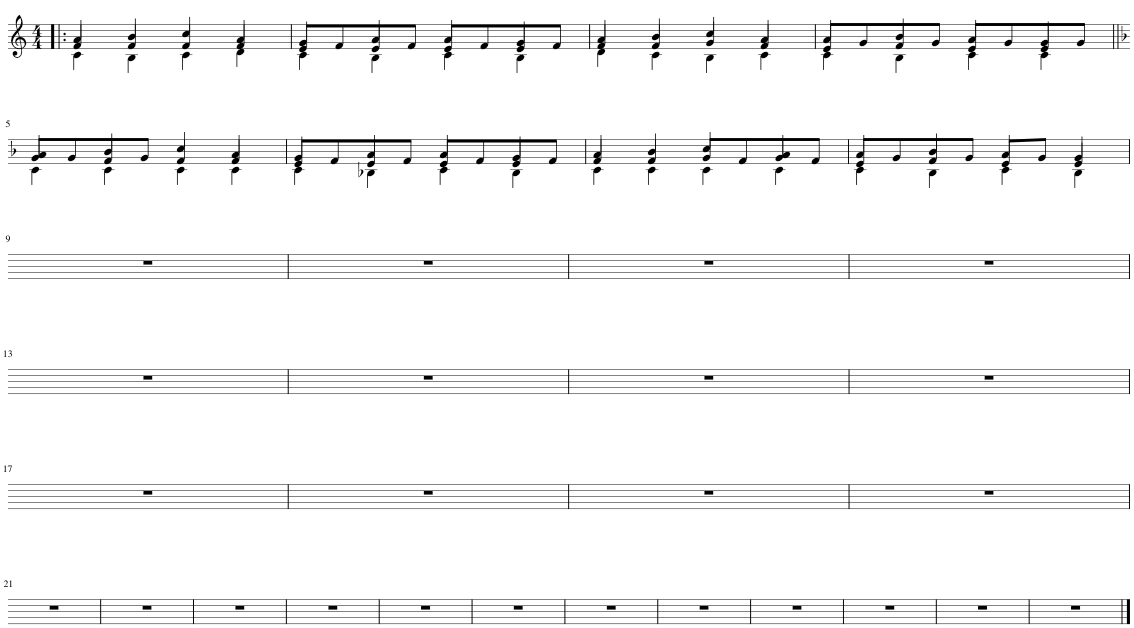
**kern
*part1
*staff1
*I"Violin
*I'Vln
*clefG2
*k[]
*M4/4
=1!|:
*^
*	*^
4a/	4c\	4f/
4b/	4B\	4f/
4cc/	4c\	4f/
4a/	4d\	4f/
=2	=2	=2
4g/	4c\	8e/L
.	.	8f/
4a/	4B\	8e/
.	.	8f/J
4a/	4c\	8e/L
.	.	8f/
4g/	4B\	8e/
.	.	8f/J
=3	=3	=3
4a/	4d\	4f/
4b/	4c\	4f/
4cc/	4B\	4g/
4a/	4c\	4f/
=4	=4	=4
4a/	4c\	8e/L
.	.	8g/
4b/	4B\	8f/
.	.	8g/J
4a/	4c\	8e/L
.	.	8g/
4g/	4c\	8e/
.	.	8g/J
!!LO:LB:g=z	!!	!!
=5||	=5||	=5||
*k[b-]	*	*
4a/	4c\	8g/L
.	.	8g/
4b-/	4c\	8f/
.	.	8g/J
4cc/	4c\	4f/
4a/	4c\	4f/
=6	=6	=6
4g/	4c\	8e/L
.	.	8f/
4a/	4B-X\	8e/
.	.	8f/J
4a/	4c\	8e/L
.	.	8f/
4g/	4B-\	8e/
.	.	8f/J
=7	=7	=7
4a/	4c\	4f/
4b-/	4c\	4f/
4cc/	4c\	8g/L
.	.	8f/
4a/	4c\	8g/
.	.	8f/J
=8	=8	=8
4a/	4c\	8e/L
.	.	8g/
4b-/	4B-\	8f/
.	.	8g/J
4a/	4c\	8e/L
.	.	8g/J
4g/	4B-\	4e/
*v	*v	*v
!!LO:LB:g=z
=9
1r
=10
1r
=11
1r
=12
1r
!!LO:LB:g=z
=13
1r
=14
1r
=15
1r
=16
1r
!!LO:LB:g=z
=17
1r
=18
1r
=19
1r
=20
1r
!!LO:LB:g=z
=21
1r
=22
1r
=23
1r
=24
1r
=25
1r
=26
1r
=27
1r
=28
1r
=29
1r
=30
1r
=31
1r
=32
1r
==
*-
